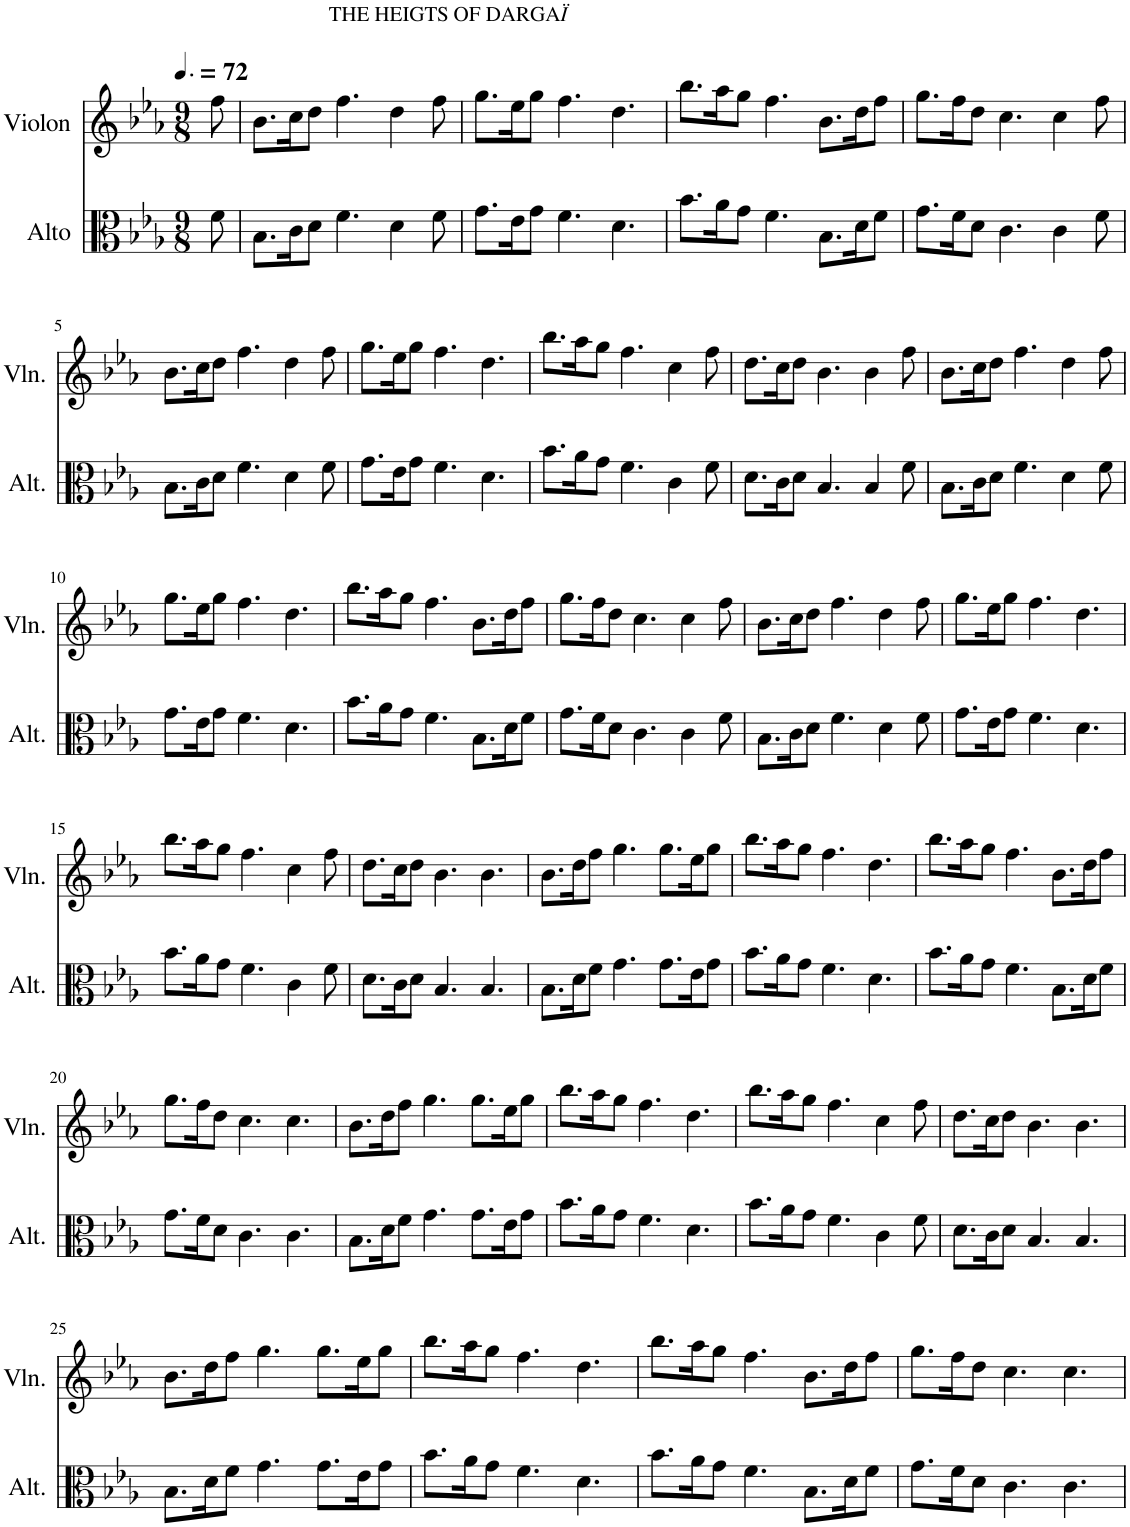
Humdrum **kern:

**kern	**kern
*part2	*part1
*staff2	*staff1
*I"Alto	*I"Violon
*I'Alt.	*I'Vln.
*clefC3	*clefG2
*k[b-e-a-]	*k[b-e-a-]
*M9/8	*M9/8
*MM108	*MM108
=	=
8f\	8ff\
=1	=1
8.B-\L	8.b-\L
16c\K	16cc\K
8d\J	8dd\J
!	!LO:TX:a:t=THE HEIGTS OF DARGA
!	!LO:TX:a:i:t=Ï
4.f\	4.ff\
4d\	4dd\
8f\	8ff\
=2	=2
8.g\L	8.gg\L
16e-\K	16ee-\K
8g\J	8gg\J
4.f\	4.ff\
4.d\	4.dd\
=3	=3
8.b-\L	8.bb-\L
16a-\K	16aa-\K
8g\J	8gg\J
4.f\	4.ff\
8.B-\L	8.b-\L
16d\K	16dd\K
8f\J	8ff\J
=4	=4
8.g\L	8.gg\L
16f\K	16ff\K
8d\J	8dd\J
4.c\	4.cc\
4c\	4cc\
8f\	8ff\
!!LO:LB:g=z
=5	=5
8.B-\L	8.b-\L
16c\K	16cc\K
8d\J	8dd\J
4.f\	4.ff\
4d\	4dd\
8f\	8ff\
=6	=6
8.g\L	8.gg\L
16e-\K	16ee-\K
8g\J	8gg\J
4.f\	4.ff\
4.d\	4.dd\
=7	=7
8.b-\L	8.bb-\L
16a-\K	16aa-\K
8g\J	8gg\J
4.f\	4.ff\
4c\	4cc\
8f\	8ff\
=8	=8
8.d\L	8.dd\L
16c\K	16cc\K
8d\J	8dd\J
4.B-/	4.b-\
4B-/	4b-\
8f\	8ff\
=9	=9
8.B-\L	8.b-\L
16c\K	16cc\K
8d\J	8dd\J
4.f\	4.ff\
4d\	4dd\
8f\	8ff\
!!LO:LB:g=z
=10	=10
8.g\L	8.gg\L
16e-\K	16ee-\K
8g\J	8gg\J
4.f\	4.ff\
4.d\	4.dd\
=11	=11
8.b-\L	8.bb-\L
16a-\K	16aa-\K
8g\J	8gg\J
4.f\	4.ff\
8.B-\L	8.b-\L
16d\K	16dd\K
8f\J	8ff\J
=12	=12
8.g\L	8.gg\L
16f\K	16ff\K
8d\J	8dd\J
4.c\	4.cc\
4c\	4cc\
8f\	8ff\
=13	=13
8.B-\L	8.b-\L
16c\K	16cc\K
8d\J	8dd\J
4.f\	4.ff\
4d\	4dd\
8f\	8ff\
=14	=14
8.g\L	8.gg\L
16e-\K	16ee-\K
8g\J	8gg\J
4.f\	4.ff\
4.d\	4.dd\
!!LO:LB:g=z
=15	=15
8.b-\L	8.bb-\L
16a-\K	16aa-\K
8g\J	8gg\J
4.f\	4.ff\
4c\	4cc\
8f\	8ff\
=16	=16
8.d\L	8.dd\L
16c\K	16cc\K
8d\J	8dd\J
4.B-/	4.b-\
4.B-/	4.b-\
=17	=17
8.B-\L	8.b-\L
16d\K	16dd\K
8f\J	8ff\J
4.g\	4.gg\
8.g\L	8.gg\L
16e-\K	16ee-\K
8g\J	8gg\J
=18	=18
8.b-\L	8.bb-\L
16a-\K	16aa-\K
8g\J	8gg\J
4.f\	4.ff\
4.d\	4.dd\
=19	=19
8.b-\L	8.bb-\L
16a-\K	16aa-\K
8g\J	8gg\J
4.f\	4.ff\
8.B-\L	8.b-\L
16d\K	16dd\K
8f\J	8ff\J
!!LO:LB:g=z
=20	=20
8.g\L	8.gg\L
16f\K	16ff\K
8d\J	8dd\J
4.c\	4.cc\
4.c\	4.cc\
=21	=21
8.B-\L	8.b-\L
16d\K	16dd\K
8f\J	8ff\J
4.g\	4.gg\
8.g\L	8.gg\L
16e-\K	16ee-\K
8g\J	8gg\J
=22	=22
8.b-\L	8.bb-\L
16a-\K	16aa-\K
8g\J	8gg\J
4.f\	4.ff\
4.d\	4.dd\
=23	=23
8.b-\L	8.bb-\L
16a-\K	16aa-\K
8g\J	8gg\J
4.f\	4.ff\
4c\	4cc\
8f\	8ff\
=24	=24
8.d\L	8.dd\L
16c\K	16cc\K
8d\J	8dd\J
4.B-/	4.b-\
4.B-/	4.b-\
!!LO:LB:g=z
=25	=25
8.B-\L	8.b-\L
16d\K	16dd\K
8f\J	8ff\J
4.g\	4.gg\
8.g\L	8.gg\L
16e-\K	16ee-\K
8g\J	8gg\J
=26	=26
8.b-\L	8.bb-\L
16a-\K	16aa-\K
8g\J	8gg\J
4.f\	4.ff\
4.d\	4.dd\
=27	=27
8.b-\L	8.bb-\L
16a-\K	16aa-\K
8g\J	8gg\J
4.f\	4.ff\
8.B-\L	8.b-\L
16d\K	16dd\K
8f\J	8ff\J
=28	=28
8.g\L	8.gg\L
16f\K	16ff\K
8d\J	8dd\J
4.c\	4.cc\
4.c\	4.cc\
=	=
*-	*-
